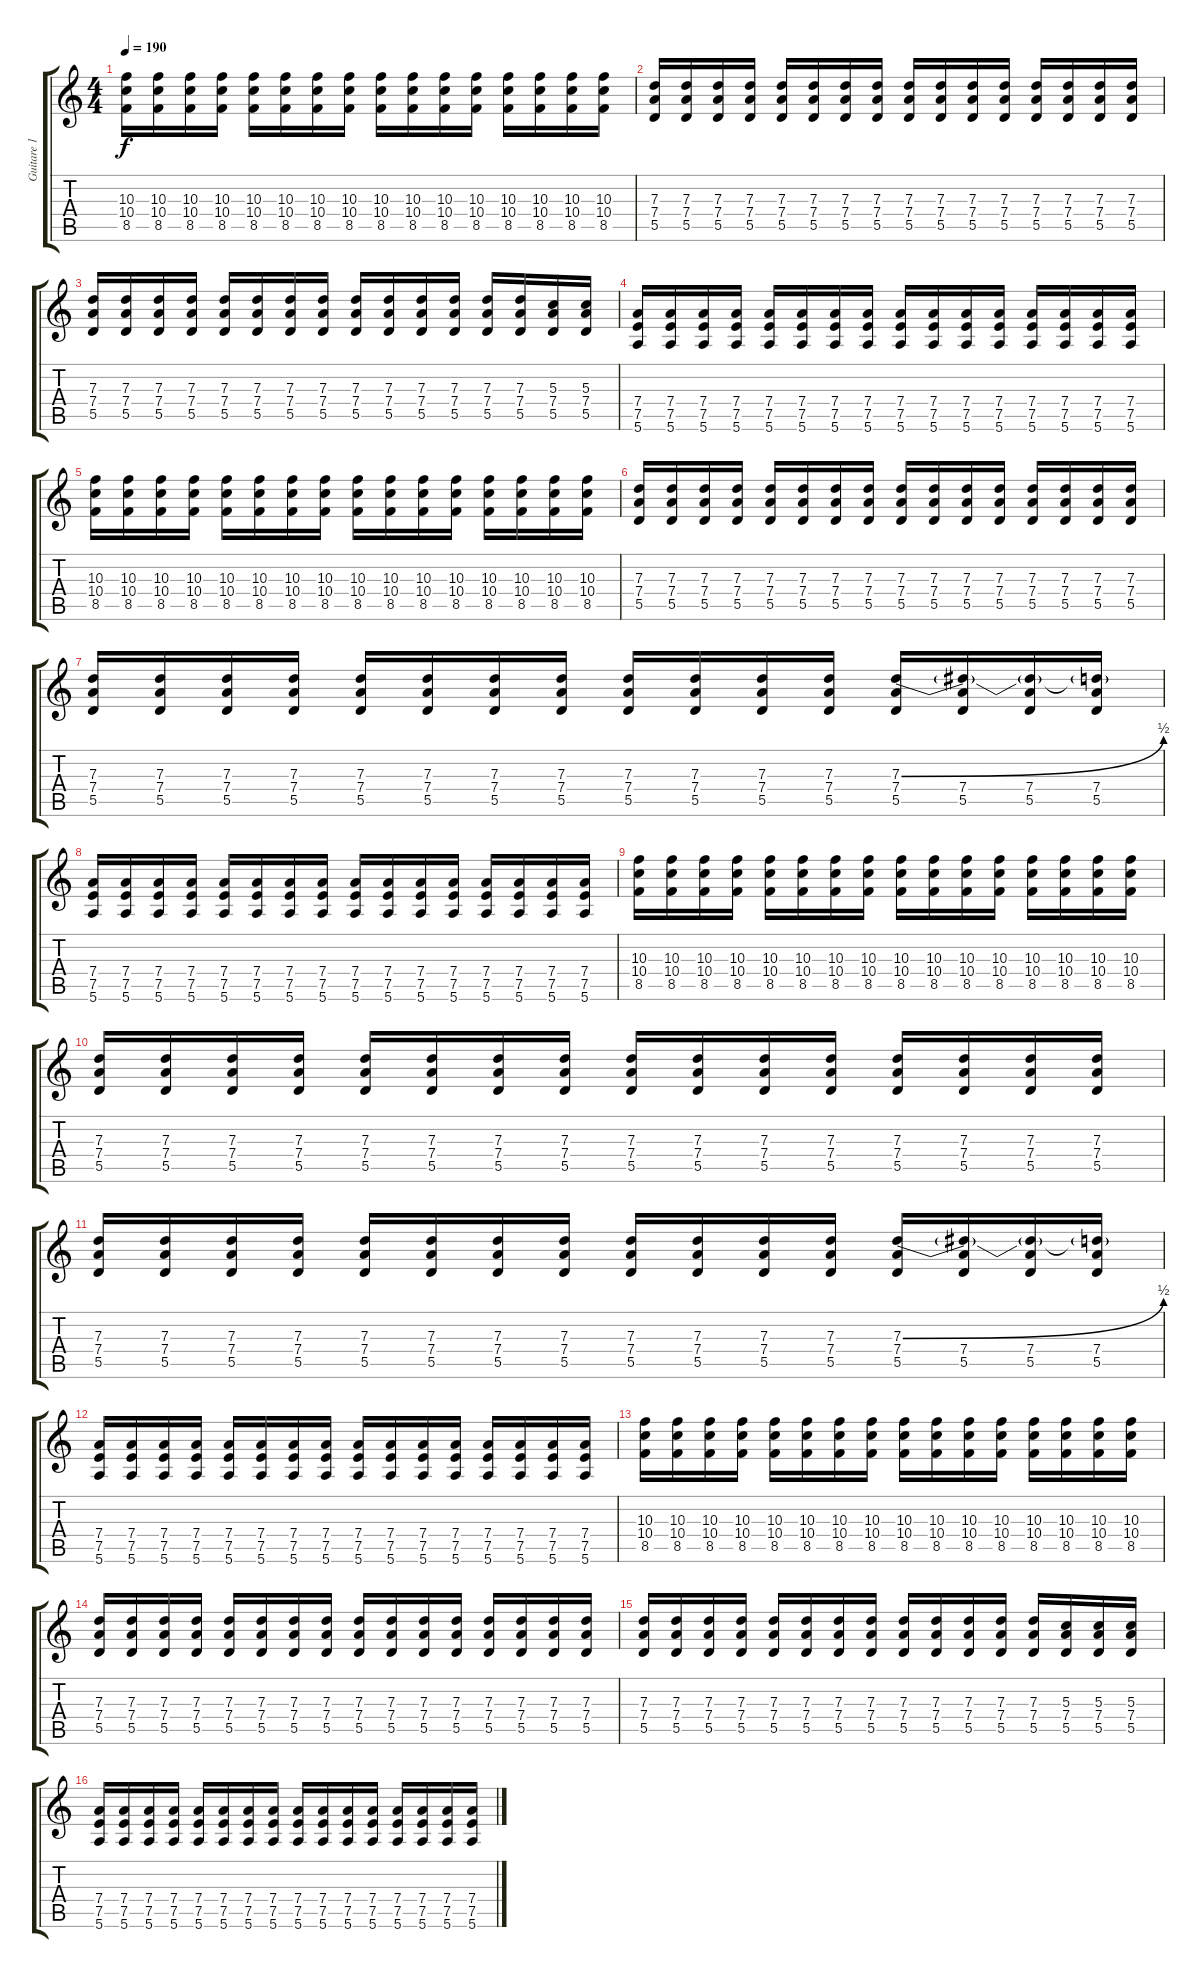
\track ("Guitare 1" "Guitare 1") {instrument distortionguitar}
\staff {score tabs}
\tuning (E4 B3 G3 D3 A2 E2) {hide}
\ts (4 4)
\tempo 190
\clef g2
\ks c
(10.3 10.4 8.5).16{dy f} (10.3 10.4 8.5).16 (10.3 10.4 8.5).16 (10.3 10.4 8.5).16 (10.3 10.4 8.5).16 (10.3 10.4 8.5).16 (10.3 10.4 8.5).16 (10.3 10.4 8.5).16 (10.3 10.4 8.5).16 (10.3 10.4 8.5).16 (10.3 10.4 8.5).16 (10.3 10.4 8.5).16 (10.3 10.4 8.5).16 (10.3 10.4 8.5).16 (10.3 10.4 8.5).16 (10.3 10.4 8.5).16 |
(7.3 7.4 5.5).16 (7.3 7.4 5.5).16 (7.3 7.4 5.5).16 (7.3 7.4 5.5).16 (7.3 7.4 5.5).16 (7.3 7.4 5.5).16 (7.3 7.4 5.5).16 (7.3 7.4 5.5).16 (7.3 7.4 5.5).16 (7.3 7.4 5.5).16 (7.3 7.4 5.5).16 (7.3 7.4 5.5).16 (7.3 7.4 5.5).16 (7.3 7.4 5.5).16 (7.3 7.4 5.5).16 (7.3 7.4 5.5).16 |
(7.3 7.4 5.5).16 (7.3 7.4 5.5).16 (7.3 7.4 5.5).16 (7.3 7.4 5.5).16 (7.3 7.4 5.5).16 (7.3 7.4 5.5).16 (7.3 7.4 5.5).16 (7.3 7.4 5.5).16 (7.3 7.4 5.5).16 (7.3 7.4 5.5).16 (7.3 7.4 5.5).16 (7.3 7.4 5.5).16 (7.3 7.4 5.5).16 (7.3 7.4 5.5).16 (5.3 7.4 5.5).16 (5.3 7.4 5.5).16 |
(7.4 7.5 5.6).16 (7.4 7.5 5.6).16 (7.4 7.5 5.6).16 (7.4 7.5 5.6).16 (7.4 7.5 5.6).16 (7.4 7.5 5.6).16 (7.4 7.5 5.6).16 (7.4 7.5 5.6).16 (7.4 7.5 5.6).16 (7.4 7.5 5.6).16 (7.4 7.5 5.6).16 (7.4 7.5 5.6).16 (7.4 7.5 5.6).16 (7.4 7.5 5.6).16 (7.4 7.5 5.6).16 (7.4 7.5 5.6).16 |
(10.3 10.4 8.5).16 (10.3 10.4 8.5).16 (10.3 10.4 8.5).16 (10.3 10.4 8.5).16 (10.3 10.4 8.5).16 (10.3 10.4 8.5).16 (10.3 10.4 8.5).16 (10.3 10.4 8.5).16 (10.3 10.4 8.5).16 (10.3 10.4 8.5).16 (10.3 10.4 8.5).16 (10.3 10.4 8.5).16 (10.3 10.4 8.5).16 (10.3 10.4 8.5).16 (10.3 10.4 8.5).16 (10.3 10.4 8.5).16 |
(7.3 7.4 5.5).16 (7.3 7.4 5.5).16 (7.3 7.4 5.5).16 (7.3 7.4 5.5).16 (7.3 7.4 5.5).16 (7.3 7.4 5.5).16 (7.3 7.4 5.5).16 (7.3 7.4 5.5).16 (7.3 7.4 5.5).16 (7.3 7.4 5.5).16 (7.3 7.4 5.5).16 (7.3 7.4 5.5).16 (7.3 7.4 5.5).16 (7.3 7.4 5.5).16 (7.3 7.4 5.5).16 (7.3 7.4 5.5).16 |
(7.3 7.4 5.5).16 (7.3 7.4 5.5).16 (7.3 7.4 5.5).16 (7.3 7.4 5.5).16 (7.3 7.4 5.5).16 (7.3 7.4 5.5).16 (7.3 7.4 5.5).16 (7.3 7.4 5.5).16 (7.3 7.4 5.5).16 (7.3 7.4 5.5).16 (7.3 7.4 5.5).16 (7.3 7.4 5.5).16 (7.3{be (bend 0 0 60 2)} 7.4 5.5).16 (7.3{t} 7.4 5.5).16 (7.3{t} 7.4 5.5).16 (7.3{t} 7.4 5.5).16 |
(7.4 7.5 5.6).16 (7.4 7.5 5.6).16 (7.4 7.5 5.6).16 (7.4 7.5 5.6).16 (7.4 7.5 5.6).16 (7.4 7.5 5.6).16 (7.4 7.5 5.6).16 (7.4 7.5 5.6).16 (7.4 7.5 5.6).16 (7.4 7.5 5.6).16 (7.4 7.5 5.6).16 (7.4 7.5 5.6).16 (7.4 7.5 5.6).16 (7.4 7.5 5.6).16 (7.4 7.5 5.6).16 (7.4 7.5 5.6).16 |
(10.3 10.4 8.5).16 (10.3 10.4 8.5).16 (10.3 10.4 8.5).16 (10.3 10.4 8.5).16 (10.3 10.4 8.5).16 (10.3 10.4 8.5).16 (10.3 10.4 8.5).16 (10.3 10.4 8.5).16 (10.3 10.4 8.5).16 (10.3 10.4 8.5).16 (10.3 10.4 8.5).16 (10.3 10.4 8.5).16 (10.3 10.4 8.5).16 (10.3 10.4 8.5).16 (10.3 10.4 8.5).16 (10.3 10.4 8.5).16 |
(7.3 7.4 5.5).16 (7.3 7.4 5.5).16 (7.3 7.4 5.5).16 (7.3 7.4 5.5).16 (7.3 7.4 5.5).16 (7.3 7.4 5.5).16 (7.3 7.4 5.5).16 (7.3 7.4 5.5).16 (7.3 7.4 5.5).16 (7.3 7.4 5.5).16 (7.3 7.4 5.5).16 (7.3 7.4 5.5).16 (7.3 7.4 5.5).16 (7.3 7.4 5.5).16 (7.3 7.4 5.5).16 (7.3 7.4 5.5).16 |
(7.3 7.4 5.5).16 (7.3 7.4 5.5).16 (7.3 7.4 5.5).16 (7.3 7.4 5.5).16 (7.3 7.4 5.5).16 (7.3 7.4 5.5).16 (7.3 7.4 5.5).16 (7.3 7.4 5.5).16 (7.3 7.4 5.5).16 (7.3 7.4 5.5).16 (7.3 7.4 5.5).16 (7.3 7.4 5.5).16 (7.3{be (bend 0 0 60 2)} 7.4 5.5).16 (7.3{t} 7.4 5.5).16 (7.3{t} 7.4 5.5).16 (7.3{t} 7.4 5.5).16 |
(7.4 7.5 5.6).16 (7.4 7.5 5.6).16 (7.4 7.5 5.6).16 (7.4 7.5 5.6).16 (7.4 7.5 5.6).16 (7.4 7.5 5.6).16 (7.4 7.5 5.6).16 (7.4 7.5 5.6).16 (7.4 7.5 5.6).16 (7.4 7.5 5.6).16 (7.4 7.5 5.6).16 (7.4 7.5 5.6).16 (7.4 7.5 5.6).16 (7.4 7.5 5.6).16 (7.4 7.5 5.6).16 (7.4 7.5 5.6).16 |
(10.3 10.4 8.5).16 (10.3 10.4 8.5).16 (10.3 10.4 8.5).16 (10.3 10.4 8.5).16 (10.3 10.4 8.5).16 (10.3 10.4 8.5).16 (10.3 10.4 8.5).16 (10.3 10.4 8.5).16 (10.3 10.4 8.5).16 (10.3 10.4 8.5).16 (10.3 10.4 8.5).16 (10.3 10.4 8.5).16 (10.3 10.4 8.5).16 (10.3 10.4 8.5).16 (10.3 10.4 8.5).16 (10.3 10.4 8.5).16 |
(7.3 7.4 5.5).16 (7.3 7.4 5.5).16 (7.3 7.4 5.5).16 (7.3 7.4 5.5).16 (7.3 7.4 5.5).16 (7.3 7.4 5.5).16 (7.3 7.4 5.5).16 (7.3 7.4 5.5).16 (7.3 7.4 5.5).16 (7.3 7.4 5.5).16 (7.3 7.4 5.5).16 (7.3 7.4 5.5).16 (7.3 7.4 5.5).16 (7.3 7.4 5.5).16 (7.3 7.4 5.5).16 (7.3 7.4 5.5).16 |
(7.3 7.4 5.5).16 (7.3 7.4 5.5).16 (7.3 7.4 5.5).16 (7.3 7.4 5.5).16 (7.3 7.4 5.5).16 (7.3 7.4 5.5).16 (7.3 7.4 5.5).16 (7.3 7.4 5.5).16 (7.3 7.4 5.5).16 (7.3 7.4 5.5).16 (7.3 7.4 5.5).16 (7.3 7.4 5.5).16 (7.3 7.4 5.5).16 (5.3 7.4 5.5).16 (5.3 7.4 5.5).16 (5.3 7.4 5.5).16 |
(7.4 7.5 5.6).16 (7.4 7.5 5.6).16 (7.4 7.5 5.6).16 (7.4 7.5 5.6).16 (7.4 7.5 5.6).16 (7.4 7.5 5.6).16 (7.4 7.5 5.6).16 (7.4 7.5 5.6).16 (7.4 7.5 5.6).16 (7.4 7.5 5.6).16 (7.4 7.5 5.6).16 (7.4 7.5 5.6).16 (7.4 7.5 5.6).16 (7.4 7.5 5.6).16 (7.4 7.5 5.6).16 (7.4 7.5 5.6).16
